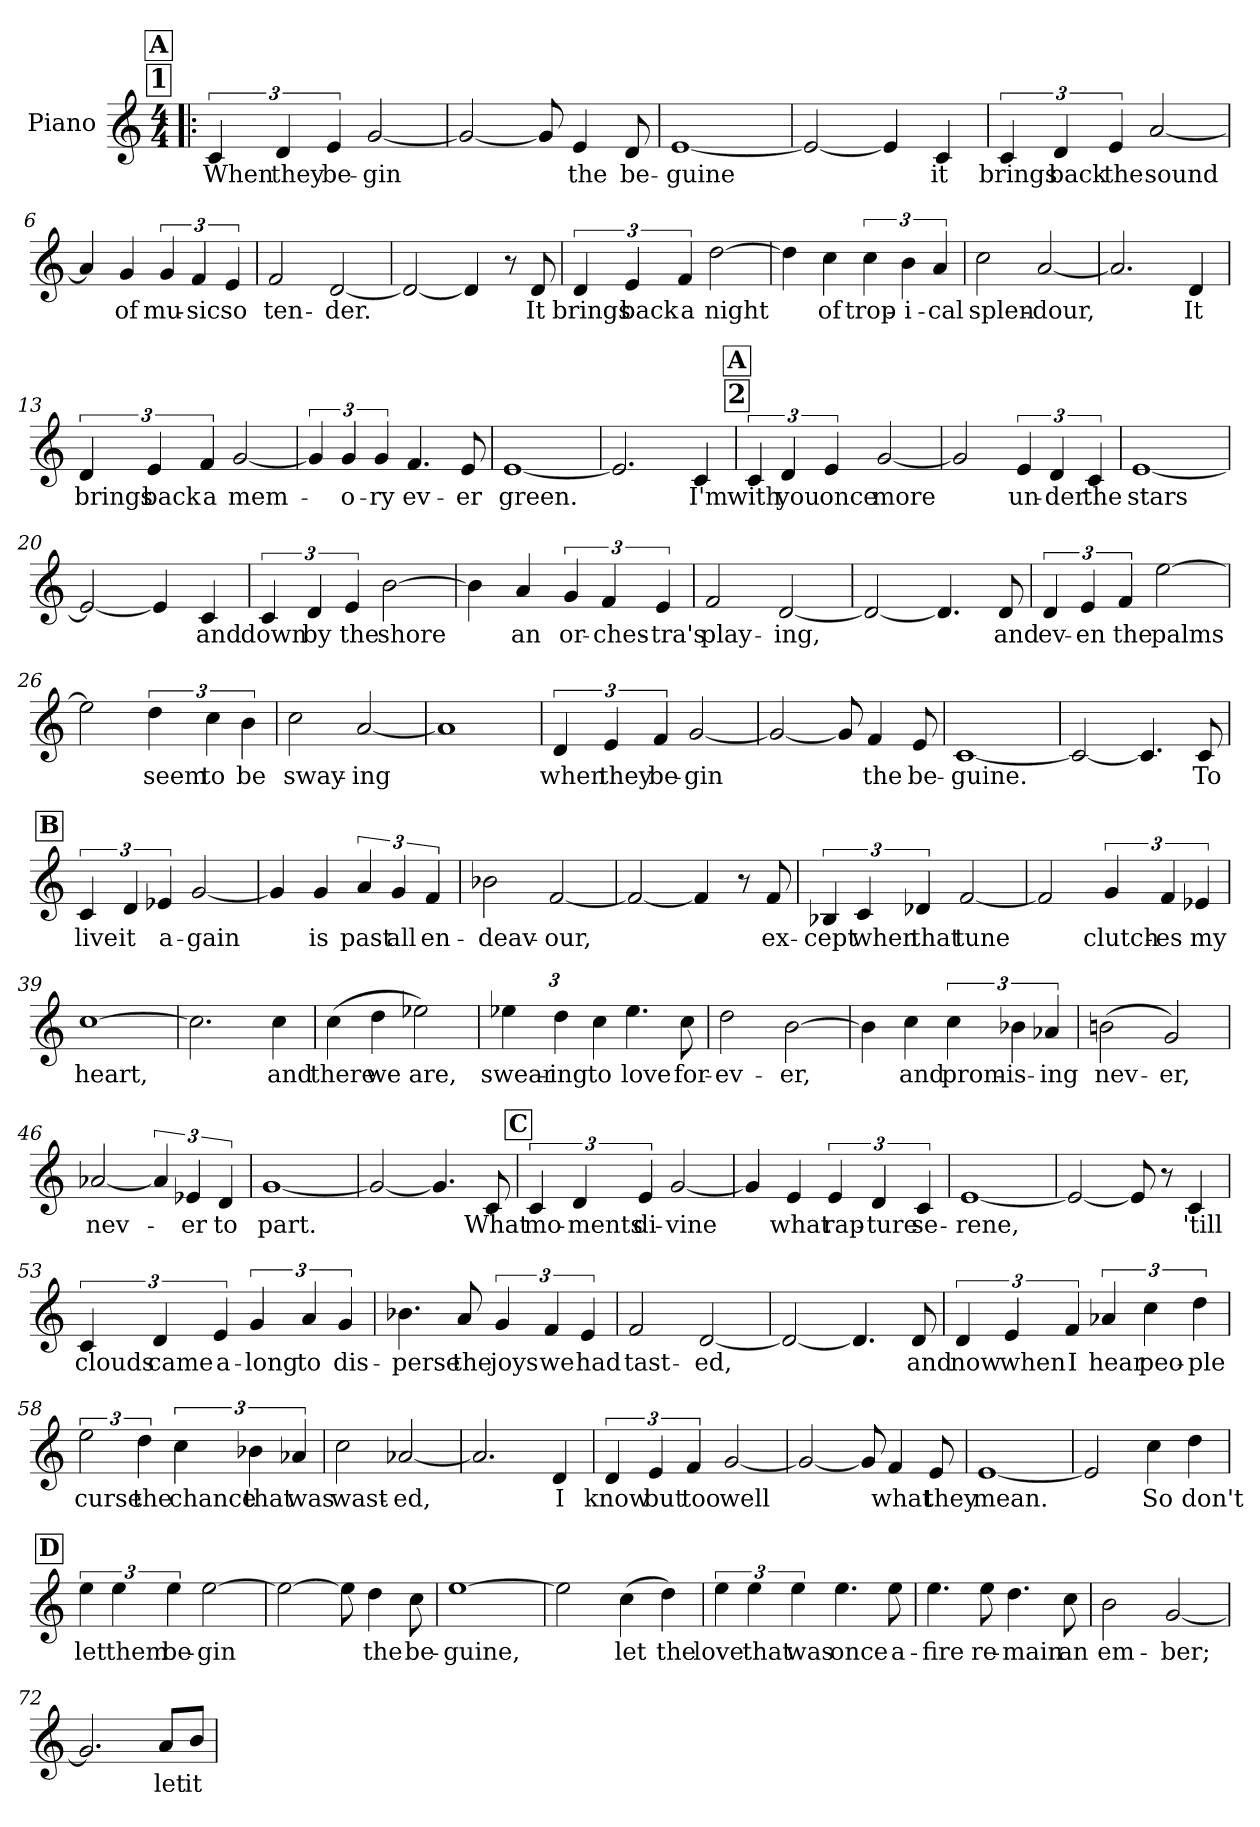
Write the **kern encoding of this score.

**kern	**text
*part1	*part1
*staff1	*staff1
*I"Piano	*
*I'Pno.	*
*clefG2	*
*k[]	*
*M4/4	*
*MM145	*
!!LO:REH:place=s1:a:t=1
!!LO:REH:place=s1:a:fs=14:t=A
=1!|:	=1!|:
!	!LO:LY:b
6c/	When
!	!LO:LY:b
6d/	they
!	!LO:LY:b
6e/	be-
!	!LO:LY:b
[2g/	-gin
=2	=2
2g/_	.
8g/]	.
!	!LO:LY:b
4e/	the
!	!LO:LY:b
8d/	be-
=3	=3
!	!LO:LY:b
[1e	-guine
=4	=4
2e/_	.
4e/]	.
!	!LO:LY:b
4c/	it
=5	=5
!	!LO:LY:b
6c/	brings
!	!LO:LY:b
6d/	back
!	!LO:LY:b
6e/	the
!	!LO:LY:b
[2a/	sound
!!LO:LB:g=z
=6	=6
4a/]	.
!	!LO:LY:b
4g/	of
!	!LO:LY:b
6g/	mu-
!	!LO:LY:b
6f/	-sic
!	!LO:LY:b
6e/	so
=7	=7
!	!LO:LY:b
2f/	ten-
!	!LO:LY:b
[2d/	-der.
=8	=8
2d/_	.
4d/]	.
8r	.
!	!LO:LY:b
8d/	It
=9	=9
!	!LO:LY:b
6d/	brings
!	!LO:LY:b
6e/	back
!	!LO:LY:b
6f/	a
!	!LO:LY:b
[2dd\	night
=10	=10
4dd\]	.
!	!LO:LY:b
4cc\	of
!	!LO:LY:b
6cc\	trop-
!	!LO:LY:b
6b\	-i-
!	!LO:LY:b
6a/	-cal
!!LO:LB:g=z
=11	=11
!	!LO:LY:b
2cc\	splen-
!	!LO:LY:b
[2a/	-dour,
=12	=12
2.a/]	.
!	!LO:LY:b
4d/	It
=13	=13
!	!LO:LY:b
6d/	brings
!	!LO:LY:b
6e/	back
!	!LO:LY:b
6f/	a
!	!LO:LY:b
[2g/	-mem-
=14	=14
6g/]	.
!	!LO:LY:b
6g/	-o-
!	!LO:LY:b
6g/	-ry
!	!LO:LY:b
4.f/	ev-
!	!LO:LY:b
8e/	-er
=15	=15
!	!LO:LY:b
[1e	green.
!!LO:LB:g=z
=16	=16
2.e/]	.
!	!LO:LY:b
4c/	I'm
!!LO:REH:place=s1:a:t=2
!!LO:REH:place=s1:a:fs=14:t=A
=17	=17
!	!LO:LY:b
6c/	with
!	!LO:LY:b
6d/	you
!	!LO:LY:b
6e/	once
!	!LO:LY:b
[2g/	more
=18	=18
2g/]	.
!	!LO:LY:b
6e/	un-
!	!LO:LY:b
6d/	-der
!	!LO:LY:b
6c/	the
=19	=19
!	!LO:LY:b
[1e	stars
=20	=20
2e/_	.
4e/]	.
!	!LO:LY:b
4c/	and
!!LO:LB:g=z
=21	=21
!	!LO:LY:b
6c/	down
!	!LO:LY:b
6d/	by
!	!LO:LY:b
6e/	the
!	!LO:LY:b
[2b\	shore
=22	=22
4b\]	.
!	!LO:LY:b
4a/	an
!	!LO:LY:b
6g/	or-
!	!LO:LY:b
6f/	-ches-
!	!LO:LY:b
6e/	-tra's
=23	=23
!	!LO:LY:b
2f/	play-
!	!LO:LY:b
[2d/	-ing,
=24	=24
2d/_	.
4.d/]	.
!	!LO:LY:b
8d/	and
=25	=25
!	!LO:LY:b
6d/	ev-
!	!LO:LY:b
6e/	-en
!	!LO:LY:b
6f/	the
!	!LO:LY:b
[2ee\	palms
!!LO:LB:g=z
=26	=26
2ee\]	.
!	!LO:LY:b
6dd\	seem
!	!LO:LY:b
6cc\	to
!	!LO:LY:b
6b\	be
=27	=27
!	!LO:LY:b
2cc\	sway-
!	!LO:LY:b
[2a/	-ing
=28	=28
1a]	.
=29	=29
!	!LO:LY:b
6d/	when
!	!LO:LY:b
6e/	they
!	!LO:LY:b
6f/	be-
!	!LO:LY:b
[2g/	-gin
=30	=30
2g/_	.
8g/]	.
!	!LO:LY:b
4f/	the
!	!LO:LY:b
8e/	be-
=31	=31
!	!LO:LY:b
[1c	-guine.
!!LO:LB:g=z
=32	=32
2c/_	.
4.c/]	.
!	!LO:LY:b
8c/	To
!!LO:REH:place=s1:a:fs=14:t=B
=33	=33
!	!LO:LY:b
6c/	live
!	!LO:LY:b
6d/	it
!	!LO:LY:b
6e-X/	a-
!	!LO:LY:b
[2g/	-gain
=34	=34
4g/]	.
!	!LO:LY:b
4g/	is
!	!LO:LY:b
6a/	past
!	!LO:LY:b
6g/	all
!	!LO:LY:b
6f/	en-
=35	=35
!	!LO:LY:b
2b-X\	-deav-
!	!LO:LY:b
[2f/	-our,
=36	=36
2f/_	.
4f/]	.
8r	.
!	!LO:LY:b
8f/	ex-
!!LO:PB:g=z
=37	=37
!	!LO:LY:b
6B-X/	-cept
!	!LO:LY:b
6c/	when
!	!LO:LY:b
6d-X/	that
!	!LO:LY:b
[2f/	tune
=38	=38
2f/]	.
!	!LO:LY:b
6g/	clutch-
!	!LO:LY:b
6f/	-es
!	!LO:LY:b
6e-X/	my
=39	=39
!	!LO:LY:b
[1cc	heart,
=40	=40
2.cc\]	.
!	!LO:LY:b
4cc\	and
=41	=41
!	!LO:LY:b
(4cc\	there
!	!LO:LY:b
4dd\	we
!	!LO:LY:b
2ee-X\)	are,
!!LO:LB:g=z
=42	=42
*Xbrackettup	*
!	!LO:LY:b
6ee-X\	swear-
!	!LO:LY:b
6dd\	-ing
!	!LO:LY:b
6cc\	to
!	!LO:LY:b
4.ee-\	love
!	!LO:LY:b
8cc\	for-
=43	=43
!	!LO:LY:b
2dd\	-ev-
!	!LO:LY:b
[2b\	-er,
=44	=44
4b\]	.
!	!LO:LY:b
4cc\	and
*brackettup	*
!	!LO:LY:b
6cc\	prom-
!	!LO:LY:b
6b-X\	-is-
!	!LO:LY:b
6a-X/	-ing
=45	=45
!	!LO:LY:b
(2bn\	nev-
!	!LO:LY:b
2g/)	-er,
=46	=46
!	!LO:LY:b
[2a-X/	-nev-
6a-/]	.
!	!LO:LY:b
6e-X/	er
!	!LO:LY:b
6d/	to
=47	=47
!	!LO:LY:b
[1g	part.
!!LO:LB:g=z
=48	=48
2g/_	.
4.g/]	.
!	!LO:LY:b
8c/	What
!!LO:REH:place=s1:a:fs=14:t=C
=49	=49
!	!LO:LY:b
6c/	mo-
!	!LO:LY:b
6d/	-ments
!	!LO:LY:b
6e/	di-
!	!LO:LY:b
[2g/	-vine
=50	=50
4g/]	.
!	!LO:LY:b
4e/	what
!	!LO:LY:b
6e/	rap-
!	!LO:LY:b
6d/	-ture
!	!LO:LY:b
6c/	se-
=51	=51
!	!LO:LY:b
[1e	-rene,
=52	=52
2e/_	.
8e/]	.
8r	.
!	!LO:LY:b
4c/	'till
!!LO:LB:g=z
=53	=53
!	!LO:LY:b
6c/	clouds
!	!LO:LY:b
6d/	came
!	!LO:LY:b
6e/	a-
!	!LO:LY:b
6g/	-long
!	!LO:LY:b
6a/	to
!	!LO:LY:b
6g/	dis-
=54	=54
!	!LO:LY:b
4.b-X\	-perse
!	!LO:LY:b
8a/	the
!	!LO:LY:b
6g/	joys
!	!LO:LY:b
6f/	we
!	!LO:LY:b
6e/	had
=55	=55
!	!LO:LY:b
2f/	tast-
!	!LO:LY:b
[2d/	-ed,
=56	=56
2d/_	.
4.d/]	.
!	!LO:LY:b
8d/	and
!!LO:LB:g=z
=57	=57
!	!LO:LY:b
6d/	now
!	!LO:LY:b
6e/	when
!	!LO:LY:b
6f/	I
!	!LO:LY:b
6a-X/	hear
!	!LO:LY:b
6cc\	peo-
!	!LO:LY:b
6dd\	-ple
=58	=58
!	!LO:LY:b
3ee\	curse
!	!LO:LY:b
6dd\	the
!	!LO:LY:b
6cc\	chance
!	!LO:LY:b
6b-X\	that
!	!LO:LY:b
6a-X/	was
=59	=59
!	!LO:LY:b
2cc\	wast-
!	!LO:LY:b
[2a-X/	-ed,
=60	=60
2.a-/]	.
!	!LO:LY:b
4d/	I
=61	=61
!	!LO:LY:b
6d/	know
!	!LO:LY:b
6e/	but
!	!LO:LY:b
6f/	too
!	!LO:LY:b
[2g/	well
!!LO:LB:g=z
=62	=62
2g/_	.
8g/]	.
!	!LO:LY:b
4f/	what
!	!LO:LY:b
8e/	they
=63	=63
!	!LO:LY:b
[1e	mean.
=64	=64
2e/]	.
!	!LO:LY:b
4cc\	So
!	!LO:LY:b
4dd\	don't
!!LO:REH:place=s1:a:fs=14:t=D
=65	=65
!	!LO:LY:b
6ee\	let
!	!LO:LY:b
6ee\	them
!	!LO:LY:b
6ee\	be-
!	!LO:LY:b
[2ee\	-gin
=66	=66
2ee\_	.
8ee\]	.
!	!LO:LY:b
4dd\	the
!	!LO:LY:b
8cc\	be-
=67	=67
!	!LO:LY:b
[1ee	-guine,
!!LO:LB:g=z
=68	=68
2ee\]	.
!	!LO:LY:b
(4cc\	let
!	!LO:LY:b
4dd\)	the
=69	=69
!	!LO:LY:b
6ee\	love
!	!LO:LY:b
6ee\	that
!	!LO:LY:b
6ee\	was
!	!LO:LY:b
4.ee\	once
!	!LO:LY:b
8ee\	a-
=70	=70
!	!LO:LY:b
4.ee\	-fire
!	!LO:LY:b
8ee\	re-
!	!LO:LY:b
4.dd\	-main
!	!LO:LY:b
8cc\	an
=71	=71
!	!LO:LY:b
2b\	em-
!	!LO:LY:b
[2g/	-ber;
=72	=72
2.g/]	.
!	!LO:LY:b
8a/L	let
!	!LO:LY:b
8b/J	it
=	=
*-	*-
